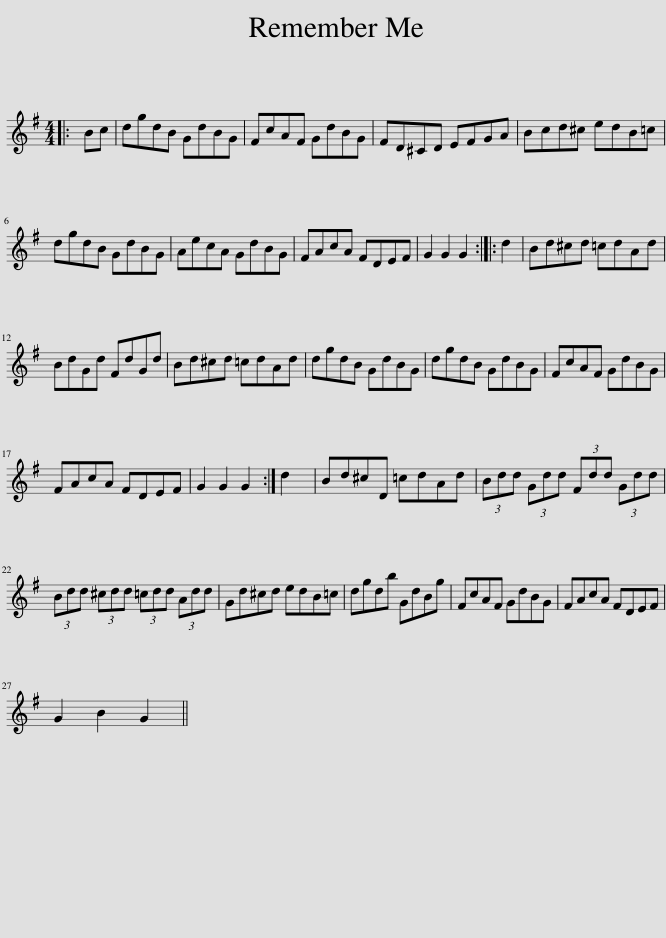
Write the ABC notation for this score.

X:1
L:1/8
M:4/4
I:linebreak $
K:G
V:1 treble
V:1
|: Bc | dgdB GdBG | FcAF GdBG | FD^CD EFGA | Bcd^c edB=c |$ %5
 dgdB GdBG | AecA GdBG | FAcA FDEF | G2 G2 G2 :: d2 | %10
 Bd^cd =cdAd |$ BdGd FdGd | Bd^cd =cdAd | dgdB GdBG | dgdB GdBG | %15
 FcAF GdBG |$ FAcA FDEF | G2 G2 G2 :| d2 | Bd^cD =cdAd | %20
 (3Bdd (3Gdd (3Fdd (3Gdd |$ (3Bdd (3^cdd (3=cdd (3Add | Gd^cd edB=c | dgdb GdBg | FcAF GdBG | %25
 FAcA FDEF |$ G2 B2 G2 || %27
